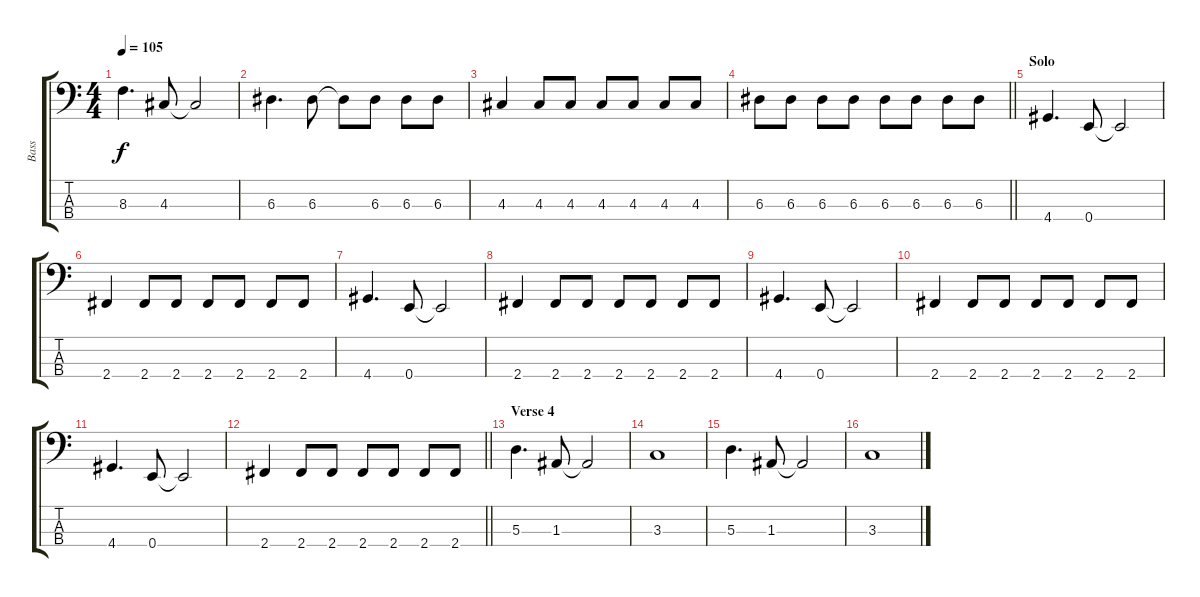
\track ("Bass" "Bass") {instrument electricbassfinger}
\staff {score tabs}
\tuning (G2 D2 A1 E1) {hide}
\ts (4 4)
\tempo 105
\clef f4
\ks c
8.3.4{d dy f} 4.3.8 4.3{t}.2 |
6.3.4{d} 6.3.8 6.3{t}.8 6.3.8 6.3.8 6.3.8 |
4.3.4 4.3.8 4.3.8 4.3.8 4.3.8 4.3.8 4.3.8 |
\barLineRight lightlight
6.3.8 6.3.8 6.3.8 6.3.8 6.3.8 6.3.8 6.3.8 6.3.8 |
\section ("" "Solo")
4.4.4{d} 0.4.8 0.4{t}.2 |
2.4.4 2.4.8 2.4.8 2.4.8 2.4.8 2.4.8 2.4.8 |
4.4.4{d} 0.4.8 0.4{t}.2 |
2.4.4 2.4.8 2.4.8 2.4.8 2.4.8 2.4.8 2.4.8 |
4.4.4{d} 0.4.8 0.4{t}.2 |
2.4.4 2.4.8 2.4.8 2.4.8 2.4.8 2.4.8 2.4.8 |
4.4.4{d} 0.4.8 0.4{t}.2 |
\barLineRight lightlight
2.4.4 2.4.8 2.4.8 2.4.8 2.4.8 2.4.8 2.4.8 |
\section ("" "Verse 4")
5.3.4{d} 1.3.8 1.3{t}.2 |
3.3.1 |
5.3.4{d} 1.3.8 1.3{t}.2 |
3.3.1
